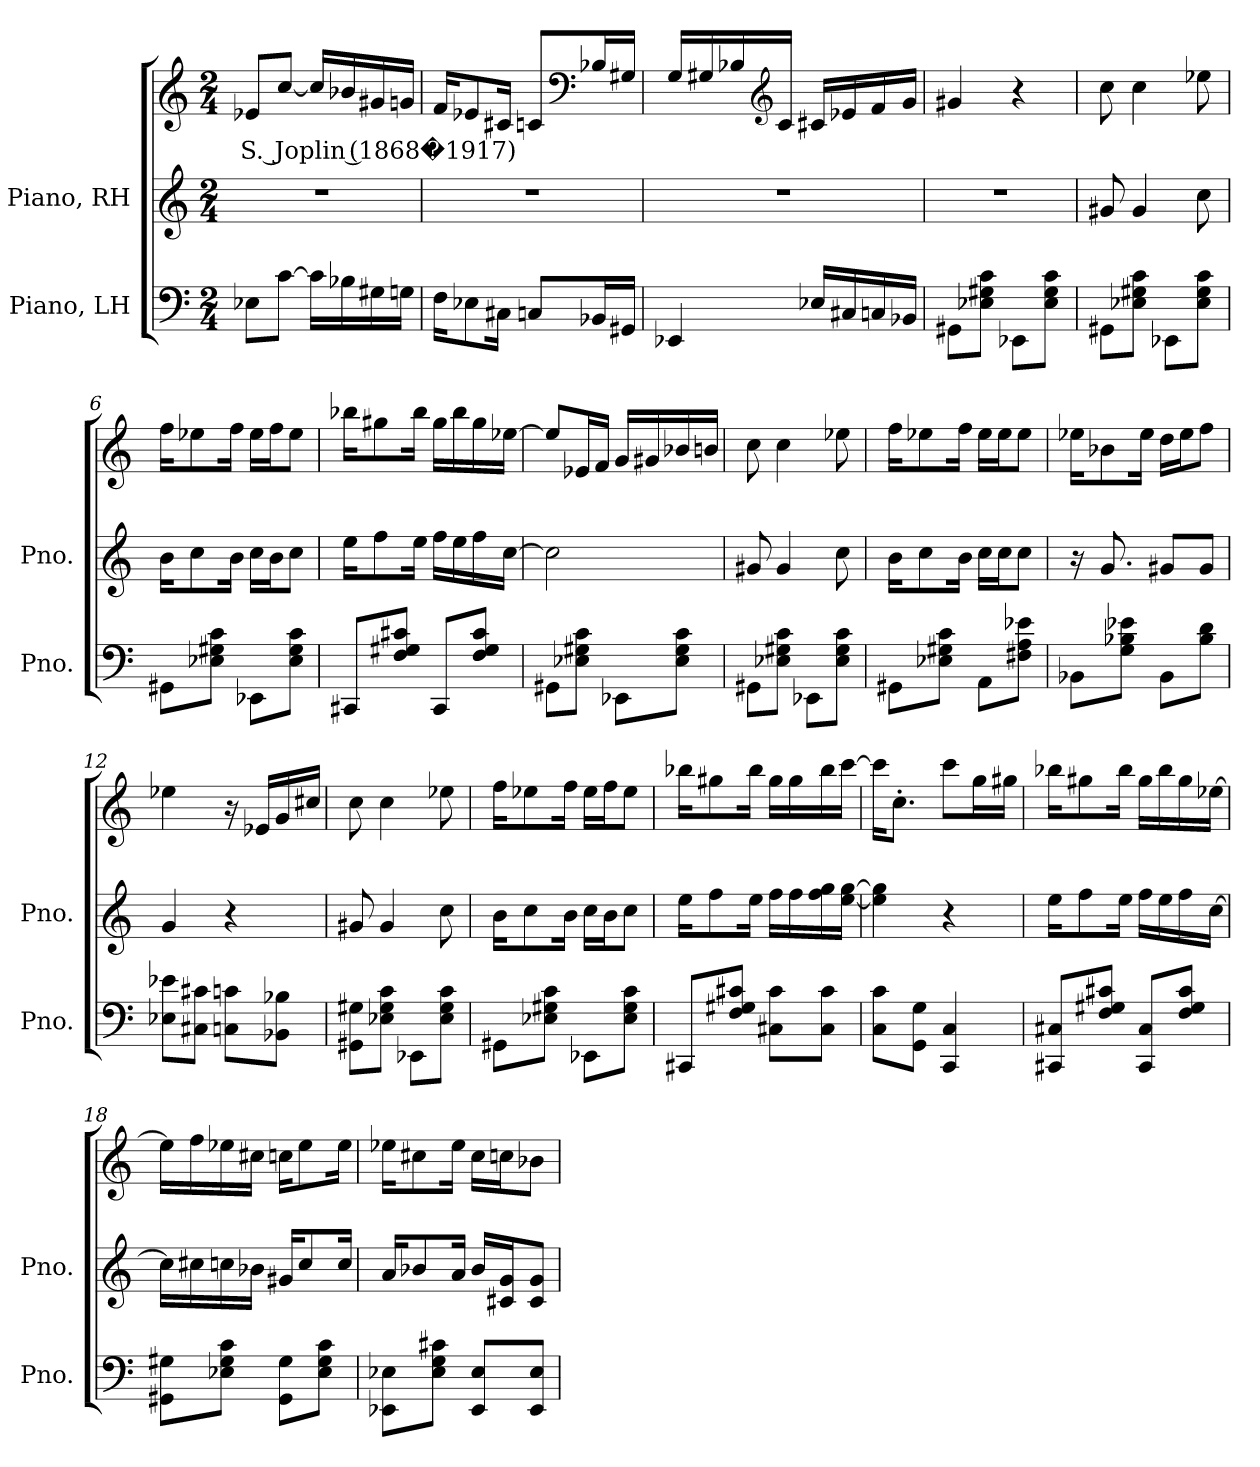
**kern	**kern	**kern	**text
*part2	*part1	*part1	*part1
*staff3	*staff2	*staff1	*staff1
*I"Piano, LH	*I"Piano, RH	*	*
*I'Pno.	*I'Pno.	*	*
*clefF4	*clefG2	*clefG2	*
*k[]	*k[]	*k[]	*
*M2/4	*M2/4	*M2/4	*
*MM60	*MM60	*MM60	*
=1	=1	=1	=1
!	!	!	!LO:LY:b
8E-X\L	2r	8e-X/L	S. Joplin (1868�1917)
[8c\J	.	[8cc/J	.
16c\LL]	.	16cc/LL]	.
16B-X\	.	16b-X/	.
16G#X\	.	16g#X/	.
16Gn\JJ	.	16gn/JJ	.
=2	=2	=2	=2
16F\KL	2r	16f/KL	.
8E-X\	.	8e-X/	.
16C#X\Jk	.	16c#X/Jk	.
8Cn/L	.	8cn/L	.
*	*	*clefF4	*
16BB-X/L	.	16B-X/L	.
16GG#X/JJ	.	16G#X/JJ	.
!!LO:LB:g=z
=3	=3	=3	=3
4EE-X/	2r	16G/LL	.
.	.	16G#X/	.
.	.	16B-X/	.
*	*	*clefG2	*
.	.	16c/JJ	.
16E-X/LL	.	16c#X/LL	.
16C#X/	.	16e-X/	.
16Cn/	.	16f/	.
16BB-X/JJ	.	16g/JJ	.
=4	=4	=4	=4
8GG#X\L	2r	4g#X/	.
8E-X\ 8G#X\ 8c\J	.	.	.
8EE-X\L	.	4r	.
8E-\ 8G#\ 8c\J	.	.	.
=5	=5	=5	=5
8GG#X\L	8g#X/	8cc\	.
8E-X\ 8G#X\ 8c\J	4g#/	4cc\	.
8EE-X\L	.	.	.
8E-\ 8G#\ 8c\J	8cc\	8ee-X\	.
=6	=6	=6	=6
8GG#X\L	16b\KL	16ff\KL	.
.	8cc\	8ee-X\	.
8E-X\ 8G#X\ 8c\J	.	.	.
.	16b\Jk	16ff\Jk	.
8EE-X\L	16cc\LL	16ee-\LL	.
.	16b\J	16ff\J	.
8E-\ 8G#\ 8c\J	8cc\J	8ee-\J	.
!!LO:LB:g=z
=7	=7	=7	=7
8CC#X/L	16ee\KL	16bb-X\KL	.
.	8ff\	8gg#X\	.
8F/ 8G#X/ 8c#X/J	.	.	.
.	16ee\Jk	16bb-\Jk	.
8CC#/L	16ff\LL	16gg#\LL	.
.	16ee\	16bb-\	.
8F/ 8G#/ 8c#/J	16ff\	16gg#\	.
.	[16cc\JJ	[16ee-X\JJ	.
=8	=8	=8	=8
8GG#X\L	2cc\]	8ee-/L]	.
8E-X\ 8G#X\ 8c\J	.	16e-X/L	.
.	.	16f/JJ	.
8EE-X\L	.	16g/LL	.
.	.	16g#X/	.
8E-\ 8G#\ 8c\J	.	16b-X/	.
.	.	16bn/JJ	.
=9	=9	=9	=9
8GG#X\L	8g#X/	8cc\	.
8E-X\ 8G#X\ 8c\J	4g#/	4cc\	.
8EE-X\L	.	.	.
8E-\ 8G#\ 8c\J	8cc\	8ee-X\	.
=10	=10	=10	=10
8GG#X\L	16b\KL	16ff\KL	.
.	8cc\	8ee-X\	.
8E-X\ 8G#X\ 8c\J	.	.	.
.	16b\Jk	16ff\Jk	.
8AA\L	16cc\LL	16ee-\LL	.
.	16cc\J	16ee-\J	.
8F#X\ 8A\ 8e-X\J	8cc\J	8ee-\J	.
!!LO:LB:g=z
=11	=11	=11	=11
8BB-X\L	16r	16ee-X\KL	.
.	8.g/	8b-X\	.
8G\ 8B-X\ 8e-X\J	.	.	.
.	.	16ee-\Jk	.
8BB-\L	8g#X/L	16dd\LL	.
.	.	16ee-\J	.
8B-\ 8d\J	8g#/J	8ff\J	.
=12	=12	=12	=12
8E-X\ 8e-X\L	4g/	4ee-X\	.
8C#X\ 8c#X\J	.	.	.
8Cn\ 8cn\L	4r	16r	.
.	.	16e-X/LL	.
8BB-X\ 8B-X\J	.	16g/	.
.	.	16cc#X/JJ	.
=13	=13	=13	=13
8GG#X\ 8G#X\L	8g#X/	8cc\	.
8E-X\ 8G#\ 8c\J	4g#/	4cc\	.
8EE-X\L	.	.	.
8E-\ 8G#\ 8c\J	8cc\	8ee-X\	.
=14	=14	=14	=14
8GG#X\L	16b\KL	16ff\KL	.
.	8cc\	8ee-X\	.
8E-X\ 8G#X\ 8c\J	.	.	.
.	16b\Jk	16ff\Jk	.
8EE-X\L	16cc\LL	16ee-\LL	.
.	16b\J	16ff\J	.
8E-\ 8G#\ 8c\J	8cc\J	8ee-\J	.
!!LO:PB:g=z
=15	=15	=15	=15
8CC#X/L	16ee\KL	16bb-X\KL	.
.	8ff\	8gg#X\	.
8F/ 8G#X/ 8c#X/J	.	.	.
.	16ee\Jk	16bb-\Jk	.
8C#X\ 8c#\L	16ff\LL	16gg#\LL	.
.	16ff\	16gg#\	.
8C#\ 8c#\J	16ff\ 16gg\	16bb-\	.
.	[16ee\ [16gg\JJ	[16ccc\JJ	.
=16	=16	=16	=16
8C\ 8c\L	4ee\] 4gg\]	16ccc\KL]	.
.	.	8.cc'\J	.
8GG\ 8G\J	.	.	.
4CC/ 4C/	4r	8ccc\L	.
.	.	16gg\L	.
.	.	16gg#X\JJ	.
=17	=17	=17	=17
8CC#X/ 8C#X/L	16ee\KL	16bb-X\KL	.
.	8ff\	8gg#X\	.
8F/ 8G#X/ 8c#X/J	.	.	.
.	16ee\Jk	16bb-\Jk	.
8CC#/ 8C#/L	16ff\LL	16gg#\LL	.
.	16ee\	16bb-\	.
8F/ 8G#/ 8c#/J	16ff\	16gg#\	.
.	[16cc\JJ	[16ee-X\JJ	.
=18	=18	=18	=18
8GG#X\ 8G#X\L	16cc\LL]	16ee-\LL]	.
.	16cc#X\	16ff\	.
8E-X\ 8G#\ 8c\J	16ccn\	16ee-X\	.
.	16b-X\JJ	16cc#X\JJ	.
8GG#\ 8G#\L	16g#X/KL	16ccn\KL	.
.	8cc/	8ee-\	.
8E-\ 8G#\ 8c\J	.	.	.
.	16cc/Jk	16ee-\Jk	.
!!LO:LB:g=z
=19	=19	=19	=19
8EE-X\ 8E-X\L	16a/KL	16ee-X\KL	.
.	8b-X/	8cc#X\	.
8E-\ 8G\ 8c#X\J	.	.	.
.	16a/Jk	16ee-\Jk	.
8EE-/ 8E-/L	16b-/LL	16cc#\LL	.
.	16c#X/ 16g/J	16ccn\J	.
8EE-/ 8E-/J	8c#/ 8g/J	8b-X\J	.
=	=	=	=
*-	*-	*-	*-
